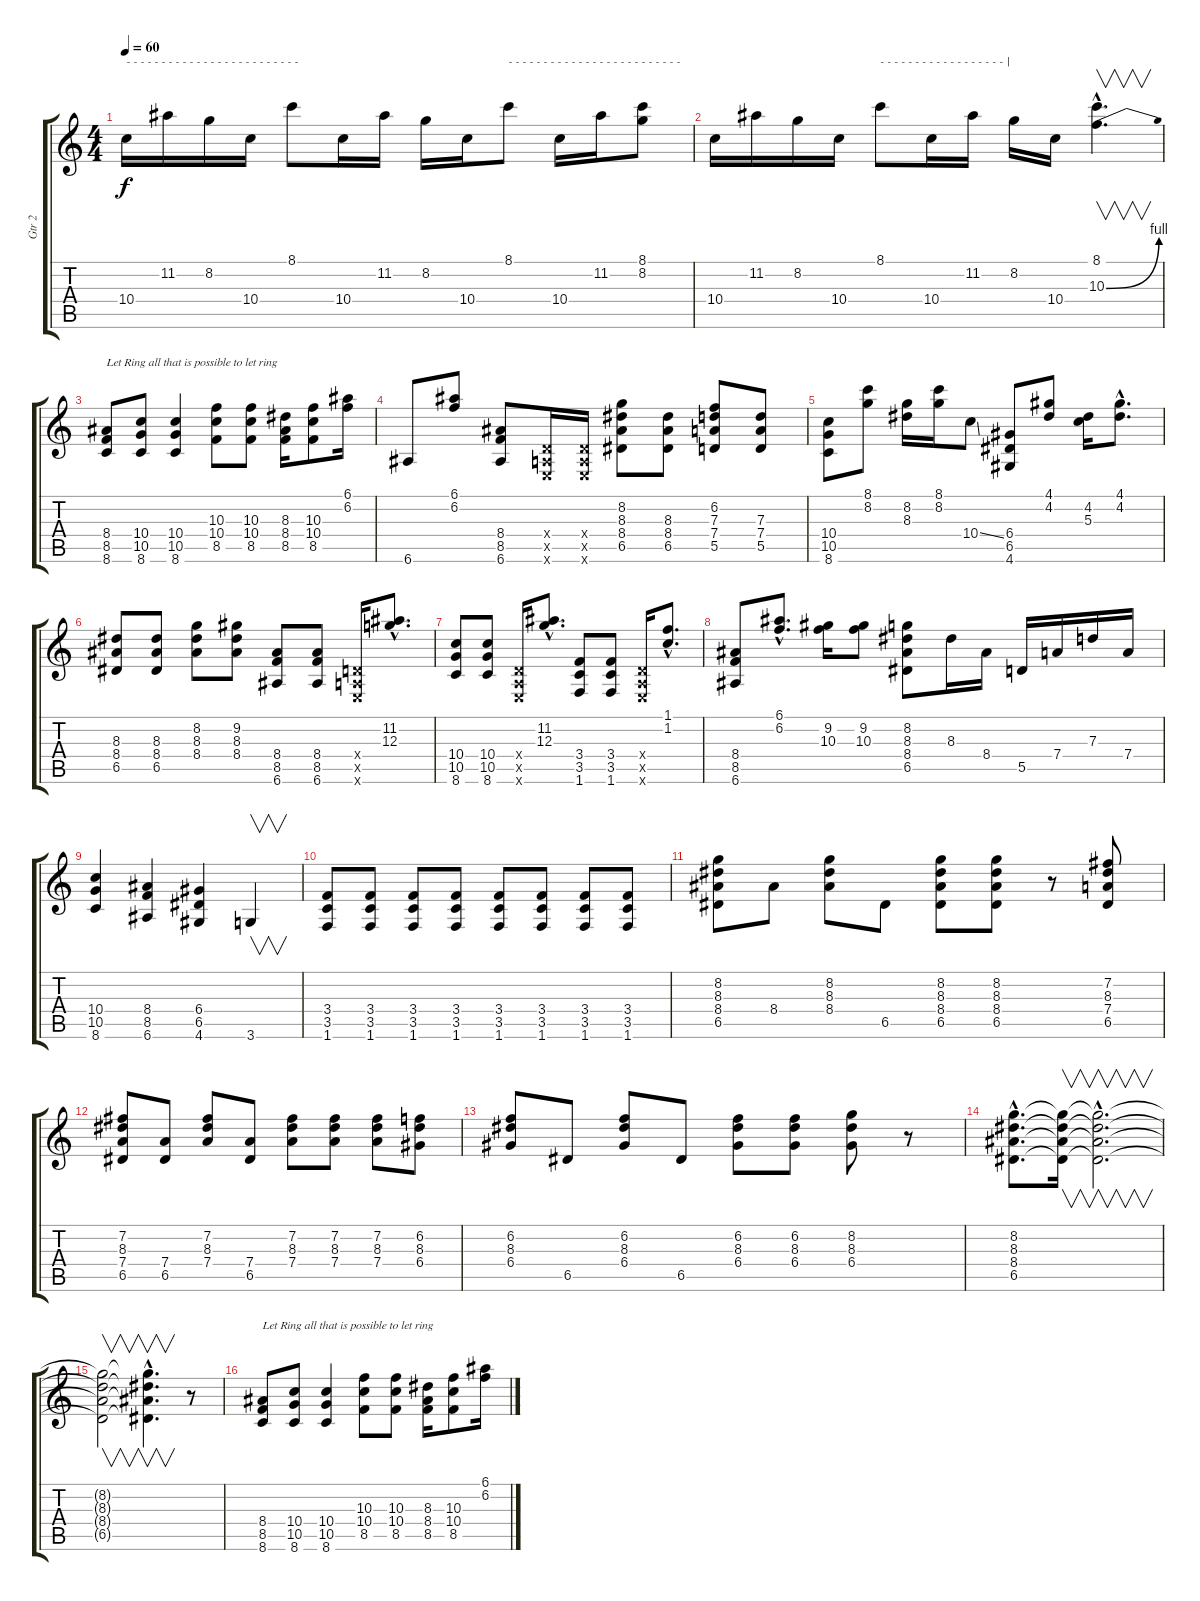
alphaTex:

\track ("Gtr 2" "Gtr 2") {instrument distortionguitar}
\staff {score tabs}
\tuning (E4 B3 G3 D3 A2 E2) {hide}
\ts (4 4)
\tempo 60
\clef g2
\ks c
10.4.16{txt "- - - - - - - - - - - - - - - - - - - - - - - - - " dy f} 11.2.16 8.2.16 10.4.16 8.1.8 10.4.16 11.2.16 8.2.16 10.4.16 8.1.8{txt "- - - - - - - - - - - - - - - - - - - - - - - - - "} 10.4.16 11.2.16 (8.1 8.2).8 |
10.4.16 11.2.16 8.2.16 10.4.16 8.1.8{txt "- - - - - - - - - - - - - - - - - - |"} 10.4.16 11.2.16 8.2.16 10.4.16 (8.1{hac} 10.3{be (bend 0 0 60 4) hac}).4{v d} |
(8.4 8.5 8.6).8{txt "Let Ring all that is possible to let ring "} (10.4 10.5 8.6).8 (10.4 10.5 8.6).4 (10.3 10.4 8.5).8 (10.3 10.4 8.5).8 (8.3 8.4 8.5).16 (10.3 10.4 8.5).8 (6.1 6.2).16 |
6.6.8 (6.1 6.2).8 (8.4 8.5 6.6).8 (0.4{x} 0.5{x} 0.6{x}).16 (0.4{x} 0.5{x} 0.6{x}).16 (8.2 8.3 8.4 6.5).8 (8.3 8.4 6.5).8 (6.2 7.3 7.4 5.5).8 (7.3 7.4 5.5).8 |
(10.4 10.5 8.6).8 (8.1 8.2).8 (8.2 8.3).16 (8.1 8.2).16 10.4{ss}.8 (6.4 6.5 4.6).8 (4.1 4.2).8 (4.2 5.3).16 (4.1{hac} 4.2{hac}).8{d} |
(8.3 8.4 6.5).8 (8.3 8.4 6.5).8 (8.2 8.3 8.4).8 (9.2 8.3 8.4).8 (8.4 8.5 6.6).8 (8.4 8.5 6.6).8 (0.4{x} 0.5{x} 0.6{x}).16 (11.2{hac} 12.3{hac}).8{d} |
(10.4 10.5 8.6).8 (10.4 10.5 8.6).8 (0.4{x} 0.5{x} 0.6{x}).16 (11.2{hac} 12.3{hac}).8{d} (3.4 3.5 1.6).8 (3.4 3.5 1.6).8 (0.4{x} 0.5{x} 0.6{x}).16 (1.1{hac} 1.2{hac}).8{d} |
(8.4 8.5 6.6).8 (6.1{hac} 6.2{hac}).8{d} (9.2 10.3).16 (9.2 10.3).8 (8.2 8.3 8.4 6.5).8 8.3.16 8.4.16 5.5.16 7.4.16 7.3.16 7.4.16 |
(10.4 10.5 8.6).4 (8.4 8.5 6.6).4 (6.4 6.5 4.6).4 3.6.4{v} |
(3.4 3.5 1.6).8 (3.4 3.5 1.6).8 (3.4 3.5 1.6).8 (3.4 3.5 1.6).8 (3.4 3.5 1.6).8 (3.4 3.5 1.6).8 (3.4 3.5 1.6).8 (3.4 3.5 1.6).8 |
(8.2 8.3 8.4 6.5).8 8.4.8 (8.2 8.3 8.4).8 6.5.8 (8.2 8.3 8.4 6.5).8 (8.2 8.3 8.4 6.5).8 r.8 (7.2 8.3 7.4 6.5).8 |
(7.2 8.3 7.4 6.5).8 (7.4 6.5).8 (7.2 8.3 7.4).8 (7.4 6.5).8 (7.2 8.3 7.4).8 (7.2 8.3 7.4).8 (7.2 8.3 7.4).8 (6.2 8.3 6.4).8 |
(6.2 8.3 6.4).8 6.5.8 (6.2 8.3 6.4).8 6.5.8 (6.2 8.3 6.4).8 (6.2 8.3 6.4).8 (8.2 8.3 6.4).8 r.8 |
(8.2{hac} 8.3{hac} 8.4{hac} 6.5{hac}).8{d} (8.2{t} 8.3{t} 8.4{t} 6.5{t}).16{v} (8.2{hac t} 8.3{hac t} 8.4{hac t} 6.5{hac t}).2{v d} |
(8.2{t} 8.3{t} 8.4{t} 6.5{t}).2{v} (8.2{hac t} 8.3{hac t} 8.4{hac t} 6.5{hac t}).4{v d} r.8 |
(8.4 8.5 8.6).8{txt "Let Ring all that is possible to let ring "} (10.4 10.5 8.6).8 (10.4 10.5 8.6).4 (10.3 10.4 8.5).8 (10.3 10.4 8.5).8 (8.3 8.4 8.5).16 (10.3 10.4 8.5).8 (6.1 6.2).16
